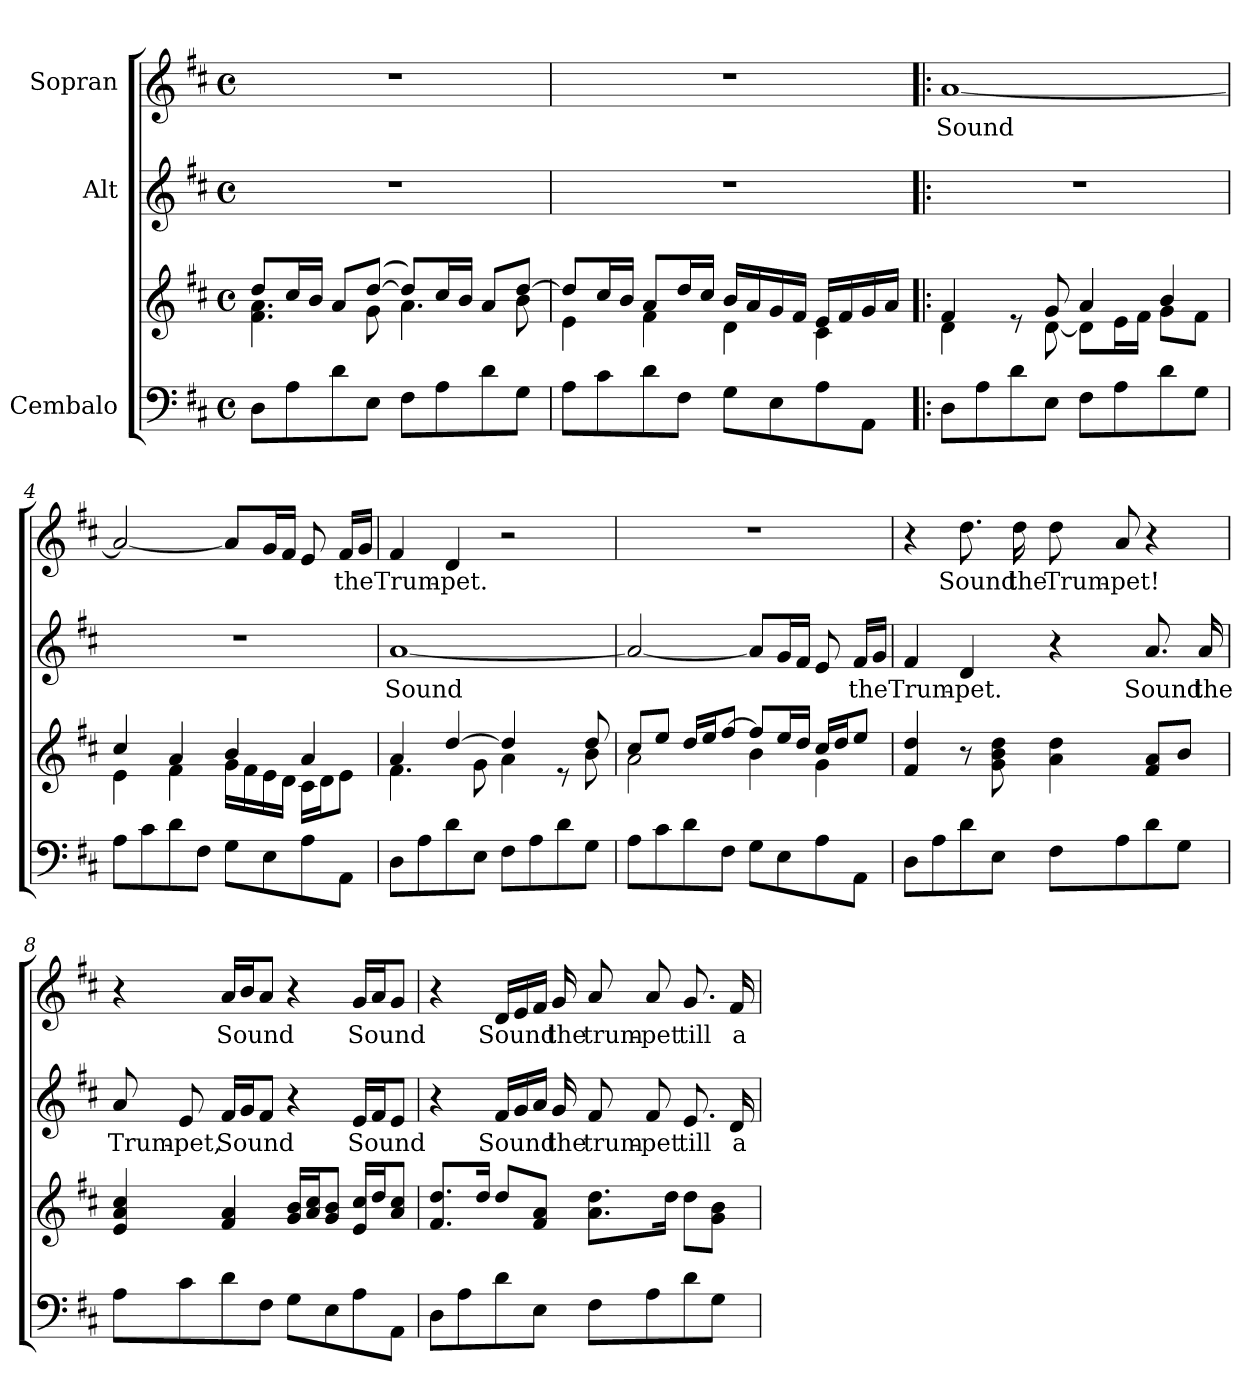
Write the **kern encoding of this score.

**kern	**kern	**kern	**text	**kern	**text
*part3	*part3	*part2	*part2	*part1	*part1
*staff4	*staff3	*staff2	*staff2	*staff1	*staff1
*I"Cembalo	*	*I"Alt	*	*I"Sopran	*
*clefF4	*clefG2	*clefG2	*	*clefG2	*
*k[f#c#]	*k[f#c#]	*k[f#c#]	*	*k[f#c#]	*
*M4/4	*M4/4	*M4/4	*	*M4/4	*
*met(c)	*met(c)	*met(c)	*	*met(c)	*
*MM80	*MM80	*MM80	*	*MM80	*
=1	=1	=1	=1	=1	=1
*	*^	*	*	*	*
8D\L	8dd/L	4.f#\ 4.a\	1r	.	1r	.
8A\	16cc#/L	.	.	.	.	.
.	16b/JJ	.	.	.	.	.
8d\	8a/L	.	.	.	.	.
8E\J	(>[8dd/J	8g\	.	.	.	.
8F#\L	8dd/L])	4.a\	.	.	.	.
8A\	16cc#/L	.	.	.	.	.
.	16b/JJ	.	.	.	.	.
8d\	8a/L	.	.	.	.	.
8G\J	[8dd/J	8b\	.	.	.	.
=2	=2	=2	=2	=2	=2	=2
8A\L	8dd/L]	4e\	1r	.	1r	.
8c#\	16cc#/L	.	.	.	.	.
.	16b/JJ	.	.	.	.	.
8d\	8a/L	4f#\	.	.	.	.
8F#\J	16dd/L	.	.	.	.	.
.	16cc#/JJ	.	.	.	.	.
8G\L	16b/LL	4d\	.	.	.	.
.	16a/	.	.	.	.	.
8E\	16g/	.	.	.	.	.
.	16f#/JJ	.	.	.	.	.
8A\	16e/LL	4c#\	.	.	.	.
.	16f#/	.	.	.	.	.
8AA\J	16g/	.	.	.	.	.
.	16a/JJ	.	.	.	.	.
=3!|:	=3!|:	=3!|:	=3!|:	=3!|:	=3!|:	=3!|:
8D\L	4f#/	4d\	1r	.	[1a	Sound
8A\	.	.	.	.	.	.
8d\	8re	8ryy	.	.	.	.
8E\J	8g/	[8d\	.	.	.	.
8F#\L	4a/	8d\L]	.	.	.	.
8A\	.	16e\L	.	.	.	.
.	.	16f#\JJ	.	.	.	.
8d\	4b/	8g\L	.	.	.	.
8G\J	.	8f#\J	.	.	.	.
=4	=4	=4	=4	=4	=4	=4
8A\L	4cc#/	4e\	1r	.	2a/_	.
8c#\	.	.	.	.	.	.
8d\	4a/	4f#\	.	.	.	.
8F#\J	.	.	.	.	.	.
8G\L	4b/	16g\LL	.	.	8a/L]	.
.	.	16f#\	.	.	.	.
8E\	.	16e\	.	.	16g/L	.
.	.	16d\JJ	.	.	16f#/JJ	.
8A\	4a/	16c#\LL	.	.	8e/	.
.	.	16d\J	.	.	.	.
8AA\J	.	8e\J	.	.	16f#/LL	the
.	.	.	.	.	16g/JJ	.
!!LO:LB:g=z
=5	=5	=5	=5	=5	=5	=5
8D\L	4a/	4.f#\	[1a	Sound	4f#/	Trum-
8A\	.	.	.	.	.	.
8d\	[4dd/	.	.	.	4d/	-pet.
8E\J	.	8g\	.	.	.	.
8F#\L	4dd/]	4a\	.	.	2r	.
8A\	.	.	.	.	.	.
8d\	8re	8ryy	.	.	.	.
8G\J	8dd/	8b\	.	.	.	.
=6	=6	=6	=6	=6	=6	=6
8A\L	8cc#/L	2a\	2a/_	.	1r	.
8c#\	8ee/J	.	.	.	.	.
8d\	16dd/LL	.	.	.	.	.
.	16ee/J	.	.	.	.	.
8F#\J	[8ff#/J	.	.	.	.	.
8G\L	8ff#/L]	4b\	8a/L]	.	.	.
8E\	16ee/L	.	16g/L	.	.	.
.	16dd/JJ	.	16f#/JJ	.	.	.
8A\	16cc#/LL	4g\	8e/	.	.	.
.	16dd/J	.	.	.	.	.
8AA\J	8ee/J	.	16f#/LL	the	.	.
.	.	.	16g/JJ	.	.	.
*	*v	*v	*	*	*	*
=7	=7	=7	=7	=7	=7
8D\L	4f#/ 4dd/	4f#/	Trum-	4r	.
8A\	.	.	.	.	.
8d\	8r	4d/	-pet.	8.dd\	Sound
8E\J	8g\ 8b\ 8dd\	.	.	.	.
.	.	.	.	16dd\	the
8F#\L	4a\ 4dd\	4r	.	8dd\	Trum-
8A\	.	.	.	8a/	-pet!
8d\	8f#/ 8a/L	8.a/	Sound	4r	.
8G\J	8b/J	.	.	.	.
.	.	16a/	the	.	.
!!LO:LB:g=z
=8	=8	=8	=8	=8	=8
8A\L	4e/ 4a/ 4cc#/	8a/	Trum-	4r	.
8c#\	.	8e/	-pet,	.	.
8d\	4f#/ 4a/	16f#/LL	Sound	16a/LL	Sound
.	.	16g/J	.	16b/J	.
8F#\J	.	8f#/J	.	8a/J	.
8G\L	16g/ 16b/LL	4r	.	4r	.
.	16a/ 16cc#/J	.	.	.	.
8E\	8g/ 8b/J	.	.	.	.
8A\	16e/ 16cc#/LL	16e/LL	Sound	16g/LL	Sound
.	16dd/J	16f#/J	.	16a/J	.
8AA\J	8a/ 8cc#/J	8e/J	.	8g/J	.
=9	=9	=9	=9	=9	=9
8D\L	8.f#/ 8.dd/L	4r	.	4r	.
8A\	.	.	.	.	.
.	16dd/Jk	.	.	.	.
8d\	8dd/L	16f#/LL	Sound	16d/LL	Sound
.	.	16g/	.	16e/	.
8E\J	8f#/ 8a/J	16a/JJ	.	16f#/JJ	.
.	.	16g/	the	16g/	the
8F#\L	8.a\ 8.dd\L	8f#/	trum-	8a/	trum-
8A\	.	8f#/	-pet	8a/	-pet
.	16dd\Jk	.	.	.	.
8d\	8dd\L	8.e/	till	8.g/	till
8G\J	8g\ 8b\J	.	.	.	.
.	.	16d/	a-	16f#/	a
=	=	=	=	=	=
*-	*-	*-	*-	*-	*-
